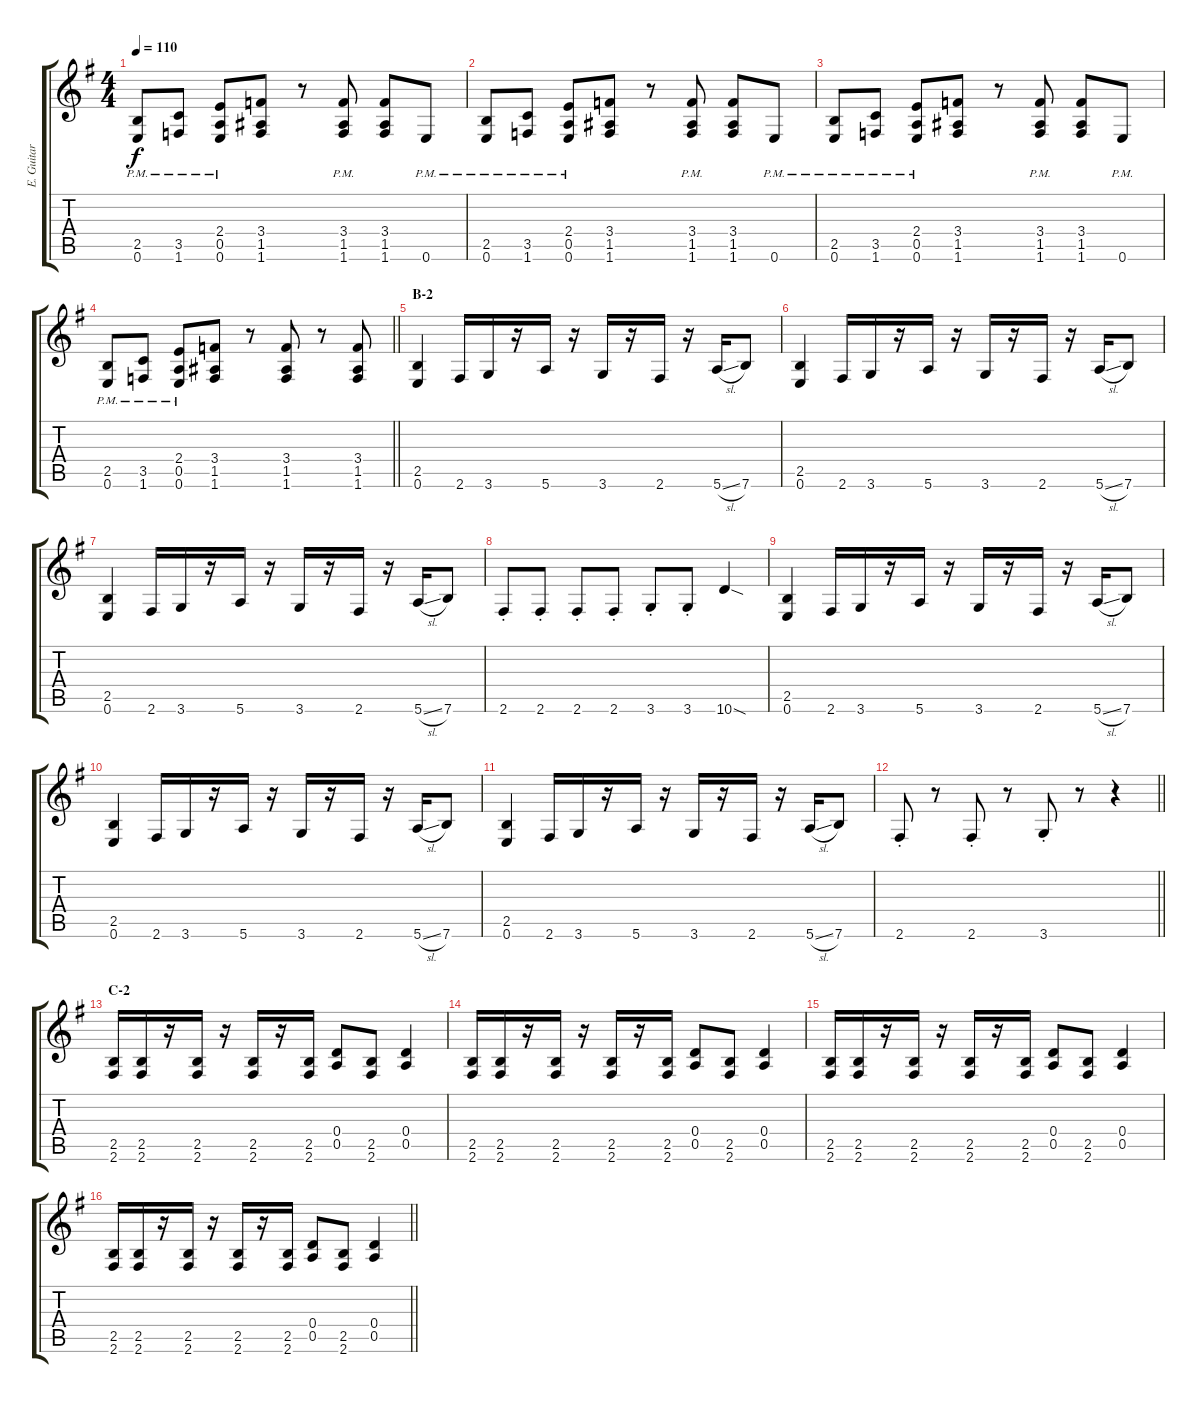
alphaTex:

\track ("E. Guitar I" "E. Guitar ") {instrument overdrivenguitar}
\staff {score tabs}
\tuning (E4 B3 G3 D3 A2 E2) {hide}
\ts (4 4)
\tempo 110
\clef g2
\ks g
(2.5{pm} 0.6{pm}).8{dy f} (3.5{pm} 1.6{pm}).8 (2.4{pm} 0.5{pm} 0.6{pm}).8 (3.4 1.5 1.6).8 r.8 (3.4{pm} 1.5{pm} 1.6{pm}).8 (3.4 1.5 1.6).8 0.6{pm}.8 |
(2.5{pm} 0.6{pm}).8 (3.5{pm} 1.6{pm}).8 (2.4{pm} 0.5{pm} 0.6{pm}).8 (3.4 1.5 1.6).8 r.8 (3.4{pm} 1.5{pm} 1.6{pm}).8 (3.4 1.5 1.6).8 0.6{pm}.8 |
(2.5{pm} 0.6{pm}).8 (3.5{pm} 1.6{pm}).8 (2.4{pm} 0.5{pm} 0.6{pm}).8 (3.4 1.5 1.6).8 r.8 (3.4{pm} 1.5{pm} 1.6{pm}).8 (3.4 1.5 1.6).8 0.6{pm}.8 |
\barLineRight lightlight
(2.5{pm} 0.6{pm}).8 (3.5{pm} 1.6{pm}).8 (2.4{pm} 0.5{pm} 0.6{pm}).8 (3.4 1.5 1.6).8 r.8 (3.4 1.5 1.6).8 r.8 (3.4 1.5 1.6).8 |
\section ("" "B-2")
(2.5 0.6).4 2.6.16 3.6.16 r.16 5.6.16 r.16 3.6.16 r.16 2.6.16 r.16 5.6{sl}.16 7.6.8 |
(2.5 0.6).4 2.6.16 3.6.16 r.16 5.6.16 r.16 3.6.16 r.16 2.6.16 r.16 5.6{sl}.16 7.6.8 |
(2.5 0.6).4 2.6.16 3.6.16 r.16 5.6.16 r.16 3.6.16 r.16 2.6.16 r.16 5.6{sl}.16 7.6.8 |
2.6{st}.8 2.6{st}.8 2.6{st}.8 2.6{st}.8 3.6{st}.8 3.6{st}.8 10.6{sod}.4 |
(2.5 0.6).4 2.6.16 3.6.16 r.16 5.6.16 r.16 3.6.16 r.16 2.6.16 r.16 5.6{sl}.16 7.6.8 |
(2.5 0.6).4 2.6.16 3.6.16 r.16 5.6.16 r.16 3.6.16 r.16 2.6.16 r.16 5.6{sl}.16 7.6.8 |
(2.5 0.6).4 2.6.16 3.6.16 r.16 5.6.16 r.16 3.6.16 r.16 2.6.16 r.16 5.6{sl}.16 7.6.8 |
\barLineRight lightlight
2.6{st}.8 r.8 2.6{st}.8 r.8 3.6{st}.8 r.8 r.4 |
\section ("" "C-2")
(2.5 2.6).16 (2.5 2.6).16 r.16 (2.5 2.6).16 r.16 (2.5 2.6).16 r.16 (2.5 2.6).16 (0.4 0.5).8 (2.5 2.6).8 (0.4 0.5).4 |
(2.5 2.6).16 (2.5 2.6).16 r.16 (2.5 2.6).16 r.16 (2.5 2.6).16 r.16 (2.5 2.6).16 (0.4 0.5).8 (2.5 2.6).8 (0.4 0.5).4 |
(2.5 2.6).16 (2.5 2.6).16 r.16 (2.5 2.6).16 r.16 (2.5 2.6).16 r.16 (2.5 2.6).16 (0.4 0.5).8 (2.5 2.6).8 (0.4 0.5).4 |
\barLineRight lightlight
(2.5 2.6).16 (2.5 2.6).16 r.16 (2.5 2.6).16 r.16 (2.5 2.6).16 r.16 (2.5 2.6).16 (0.4 0.5).8 (2.5 2.6).8 (0.4 0.5).4
